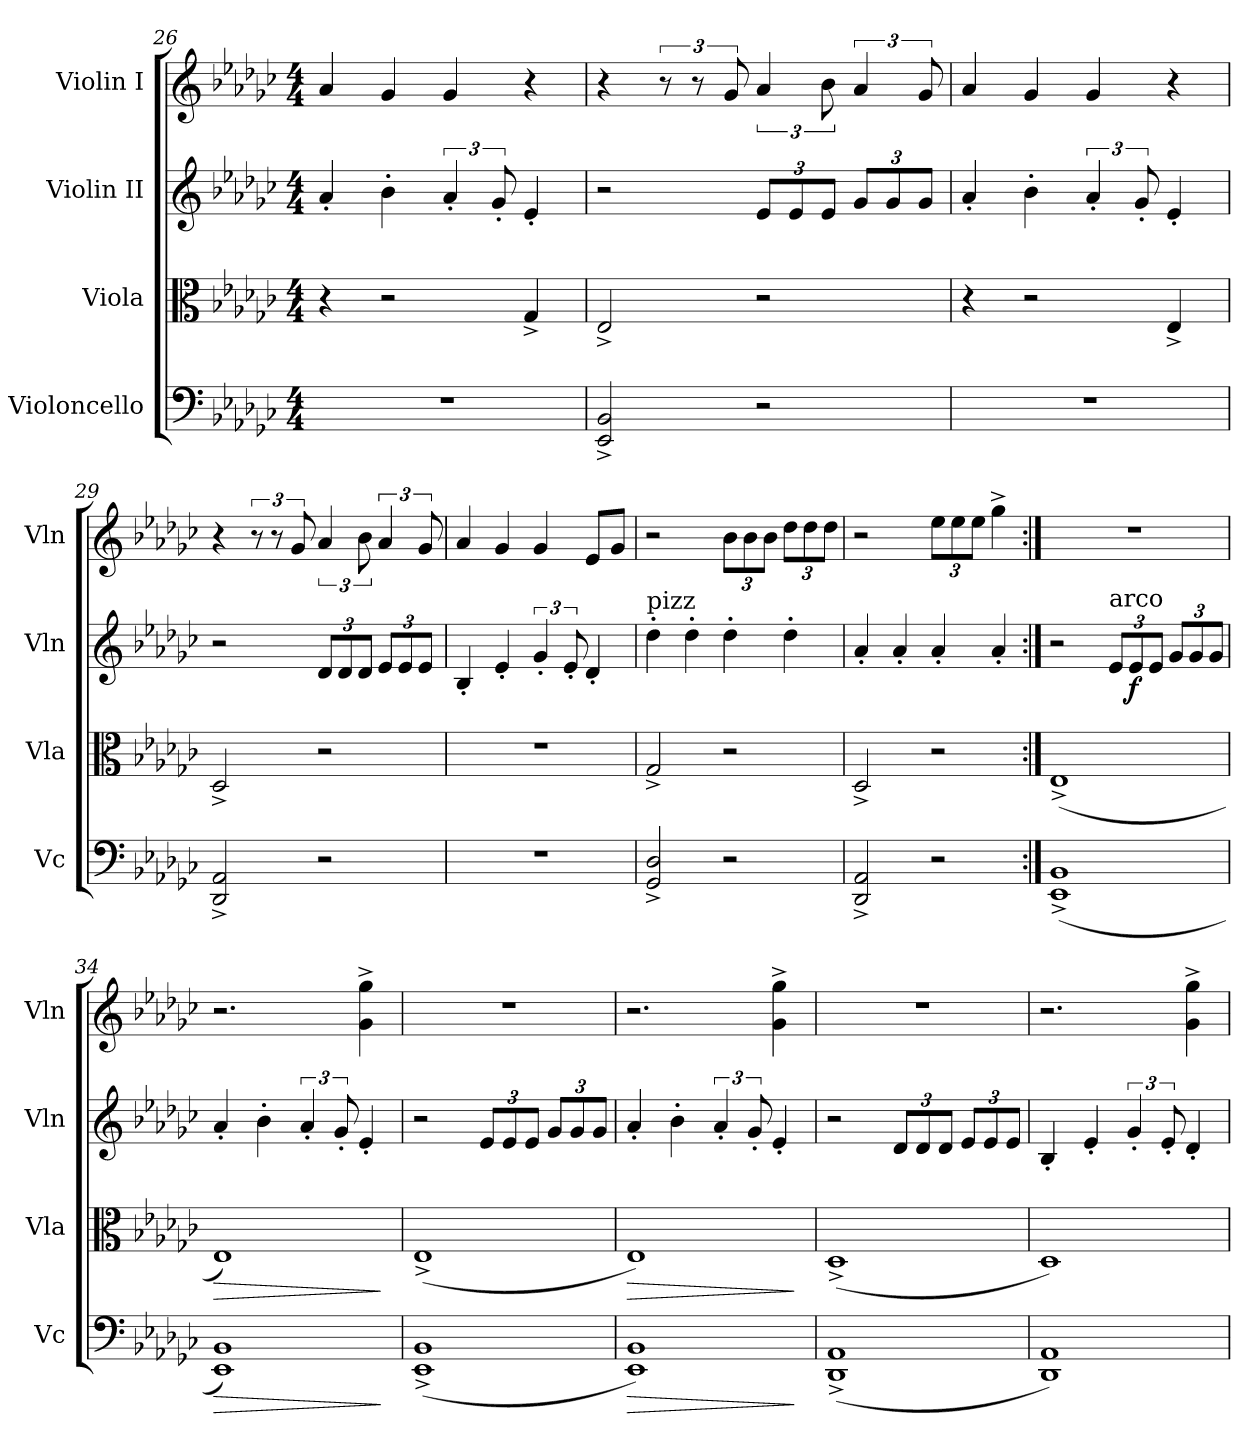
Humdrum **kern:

**kern	**dynam	**kern	**dynam	**kern	**dynam	**kern
*part4	*part4	*part3	*part3	*part2	*part2	*part1
*staff4	*staff4	*staff3	*staff3	*staff2	*staff2	*staff1
*I"Violoncello	*	*I"Viola	*	*I"Violin II	*	*I"Violin I
*I'Vc	*	*I'Vla	*	*I'Vln	*	*I'Vln
*clefF4	*	*clefC3	*	*clefG2	*	*clefG2
*k[b-e-a-d-g-c-]	*	*k[b-e-a-d-g-c-]	*	*k[b-e-a-d-g-c-]	*	*k[b-e-a-d-g-c-]
*M4/4	*	*M4/4	*	*M4/4	*	*M4/4
=26	=26	=26	=26	=26	=26	=26
1r	.	4r	.	4a-'/	.	4a-/
.	.	2r	.	4b-'\	.	4g-/
.	.	.	.	6a-'/	.	4g-/
.	.	.	.	12g-'/	.	.
.	.	4G-^/	.	4e-'/	.	4r
=27	=27	=27	=27	=27	=27	=27
2EE-/^ 2BB-/^	.	2E-^/	.	2r	.	4r
.	.	.	.	.	.	12r
.	.	.	.	.	.	12r
.	.	.	.	.	.	12g-/
*	*	*	*	*Xbrackettup	*	*
2r	.	2r	.	12e-/L	.	6a-/
.	.	.	.	12e-/	.	.
.	.	.	.	12e-/J	.	12b-\
.	.	.	.	12g-/L	.	6a-/
.	.	.	.	12g-/	.	.
.	.	.	.	12g-/J	.	12g-/
=28	=28	=28	=28	=28	=28	=28
1r	.	4r	.	4a-'/	.	4a-/
.	.	2r	.	4b-'\	.	4g-/
*	*	*	*	*brackettup	*	*
.	.	.	.	6a-'/	.	4g-/
.	.	.	.	12g-'/	.	.
.	.	4E-^/	.	4e-'/	.	4r
!!LO:LB:g=z
=29	=29	=29	=29	=29	=29	=29
2DD-/^ 2AA-/^	.	2D-^/	.	2r	.	4r
.	.	.	.	.	.	12r
.	.	.	.	.	.	12r
.	.	.	.	.	.	12g-/
*	*	*	*	*Xbrackettup	*	*
2r	.	2r	.	12d-/L	.	6a-/
.	.	.	.	12d-/	.	.
.	.	.	.	12d-/J	.	12b-\
.	.	.	.	12e-/L	.	6a-/
.	.	.	.	12e-/	.	.
.	.	.	.	12e-/J	.	12g-/
=30	=30	=30	=30	=30	=30	=30
1r	.	1r	.	4B-'/	.	4a-/
.	.	.	.	4e-'/	.	4g-/
*	*	*	*	*brackettup	*	*
.	.	.	.	6g-'/	.	4g-/
.	.	.	.	12e-'/	.	.
.	.	.	.	4d-'/	.	8e-/L
.	.	.	.	.	.	8g-/J
=31	=31	=31	=31	=31	=31	=31
!	!	!	!	!LO:TX:a:t=pizz	!	!
2GG-/^ 2D-/^	.	2G-^/	.	4dd-'\	.	2r
.	.	.	.	4dd-'\	.	.
*	*	*	*	*	*	*Xbrackettup
2r	.	2r	.	4dd-'\	.	12b-\L
.	.	.	.	.	.	12b-\
.	.	.	.	.	.	12b-\J
.	.	.	.	4dd-'\	.	12dd-\L
.	.	.	.	.	.	12dd-\
.	.	.	.	.	.	12dd-\J
=32	=32	=32	=32	=32	=32	=32
2DD-/^ 2AA-/^	.	2D-^/	.	4a-'/	.	2r
.	.	.	.	4a-'/	.	.
2r	.	2r	.	4a-'/	.	12ee-\L
.	.	.	.	.	.	12ee-\
.	.	.	.	.	.	12ee-\J
.	.	.	.	4a-'/	.	4gg-^\
=33:|!	=33:|!	=33:|!	=33:|!	=33:|!	=33:|!	=33:|!
(1EE-^ 1BB-^	.	(1E-^	.	2r	.	1r
*	*	*	*	*Xbrackettup	*	*
!	!	!	!	!LO:TX:a:t=arco	!	!
.	.	.	.	12e-/L	.	.
!	!	!	!	!	!LO:DY:b	!
.	.	.	.	12e-/	f	.
.	.	.	.	12e-/J	.	.
.	.	.	.	12g-/L	.	.
.	.	.	.	12g-/	.	.
.	.	.	.	12g-/J	.	.
!!LO:PB:g=z
=34	=34	=34	=34	=34	=34	=34
!	!LO:HP:b	!	!LO:HP:b	!	!	!
1EE- 1BB-)	>	1E-)	>	4a-'/	.	2.r
.	.	.	.	4b-'\	.	.
*	*	*	*	*brackettup	*	*
.	.	.	.	6a-'/	.	.
.	.	.	.	12g-'/	.	.
.	.	.	.	4e-'/	.	4g-\^ 4gg-\^
.	]	.	]	.	.	.
=35	=35	=35	=35	=35	=35	=35
(1EE-^ 1BB-^	.	(1E-^	.	2r	.	1r
*	*	*	*	*Xbrackettup	*	*
.	.	.	.	12e-/L	.	.
.	.	.	.	12e-/	.	.
.	.	.	.	12e-/J	.	.
.	.	.	.	12g-/L	.	.
.	.	.	.	12g-/	.	.
.	.	.	.	12g-/J	.	.
=36	=36	=36	=36	=36	=36	=36
!	!LO:HP:b	!	!LO:HP:b	!	!	!
1EE- 1BB-)	>	1E-)	>	4a-'/	.	2.r
.	.	.	.	4b-'\	.	.
*	*	*	*	*brackettup	*	*
.	.	.	.	6a-'/	.	.
.	.	.	.	12g-'/	.	.
.	.	.	.	4e-'/	.	4g-\^ 4gg-\^
.	]	.	]	.	.	.
=37	=37	=37	=37	=37	=37	=37
(1DD-^ 1AA-^	.	(1D-^	.	2r	.	1r
*	*	*	*	*Xbrackettup	*	*
.	.	.	.	12d-/L	.	.
.	.	.	.	12d-/	.	.
.	.	.	.	12d-/J	.	.
.	.	.	.	12e-/L	.	.
.	.	.	.	12e-/	.	.
.	.	.	.	12e-/J	.	.
=38	=38	=38	=38	=38	=38	=38
1DD- 1AA-)	.	1D-)	.	4B-'/	.	2.r
.	.	.	.	4e-'/	.	.
*	*	*	*	*brackettup	*	*
.	.	.	.	6g-'/	.	.
.	.	.	.	12e-'/	.	.
.	.	.	.	4d-'/	.	4g-\^ 4gg-\^
=	=	=	=	=	=	=
*-	*-	*-	*-	*-	*-	*-
